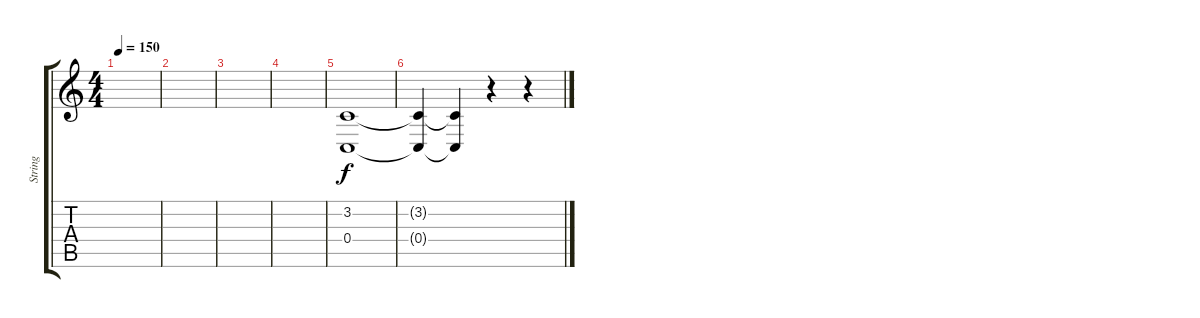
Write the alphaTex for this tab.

\track ("String" "String") {instrument synthstrings1}
\staff {score tabs}
\tuning (D4 A3 F3 C3 G2 C2) {hide}
\ts (4 4)
\tempo 150
\clef g2
\ks c
|
|
|
|
(3.2 0.4).1 |
(3.2{t} 0.4{t}).4 (3.2{t} 0.4{t}).4 r.4 r.4
